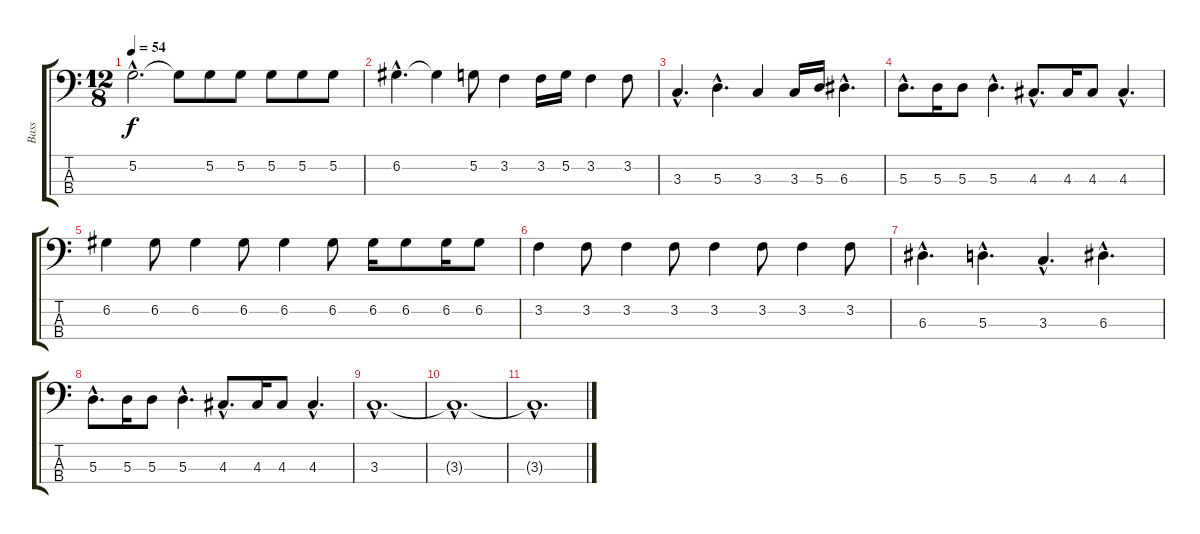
\track ("Bass" "Bass") {instrument electricbassfinger}
\staff {score tabs}
\tuning (G2 D2 A1 E1) {hide}
\ts (12 8)
\tempo 54
\clef f4
\ks c
5.2{hac}.2{d dy f} 5.2{t}.8 5.2.8 5.2.8 5.2.8 5.2.8 5.2.8 |
6.2{hac}.4{d} 6.2{t}.4 5.2.8 3.2.4 3.2.16 5.2.16 3.2.4 3.2.8 |
3.3{hac}.4{d} 5.3{hac}.4{d} 3.3.4 3.3.16 5.3.16 6.3{hac}.4{d} |
5.3{hac}.8{d} 5.3.16 5.3.8 5.3{hac}.4{d} 4.3{hac}.8{d} 4.3.16 4.3.8 4.3{hac}.4{d} |
6.2.4 6.2.8 6.2.4 6.2.8 6.2.4 6.2.8 6.2.16 6.2.8 6.2.16 6.2.8 |
3.2.4 3.2.8 3.2.4 3.2.8 3.2.4 3.2.8 3.2.4 3.2.8 |
6.3{hac}.4{d} 5.3{hac}.4{d} 3.3{hac}.4{d} 6.3{hac}.4{d} |
5.3{hac}.8{d} 5.3.16 5.3.8 5.3{hac}.4{d} 4.3{hac}.8{d} 4.3.16 4.3.8 4.3{hac}.4{d} |
3.3{hac}.1{d} |
3.3{hac t}.1{d} |
3.3{hac t}.1{d}
